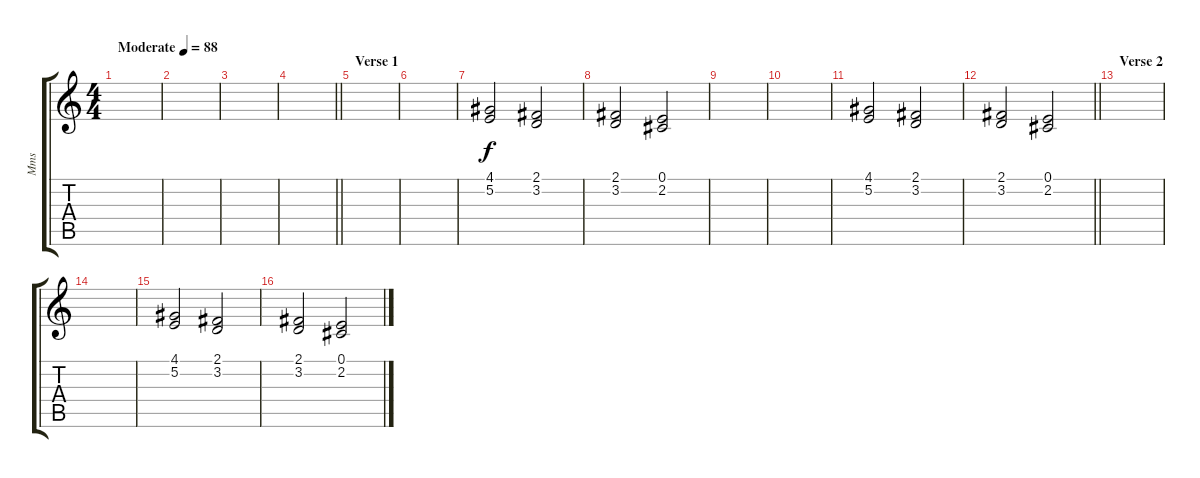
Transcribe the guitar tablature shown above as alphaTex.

\track ("Mms" "Mms") {instrument synthvoice}
\staff {score tabs}
\tuning (E4 B3 G3 D3 A2 E2) {hide}
\ts (4 4)
\tempo (88 "Moderate")
\clef g2
\ks c
|
|
|
\barLineRight lightlight
|
\section ("" "Verse 1")
|
|
(4.1 5.2).2 (2.1 3.2).2 |
(2.1 3.2).2 (0.1 2.2).2 |
|
|
(4.1 5.2).2 (2.1 3.2).2 |
\barLineRight lightlight
(2.1 3.2).2 (0.1 2.2).2 |
\section ("" "Verse 2")
|
|
(4.1 5.2).2 (2.1 3.2).2 |
(2.1 3.2).2 (0.1 2.2).2
